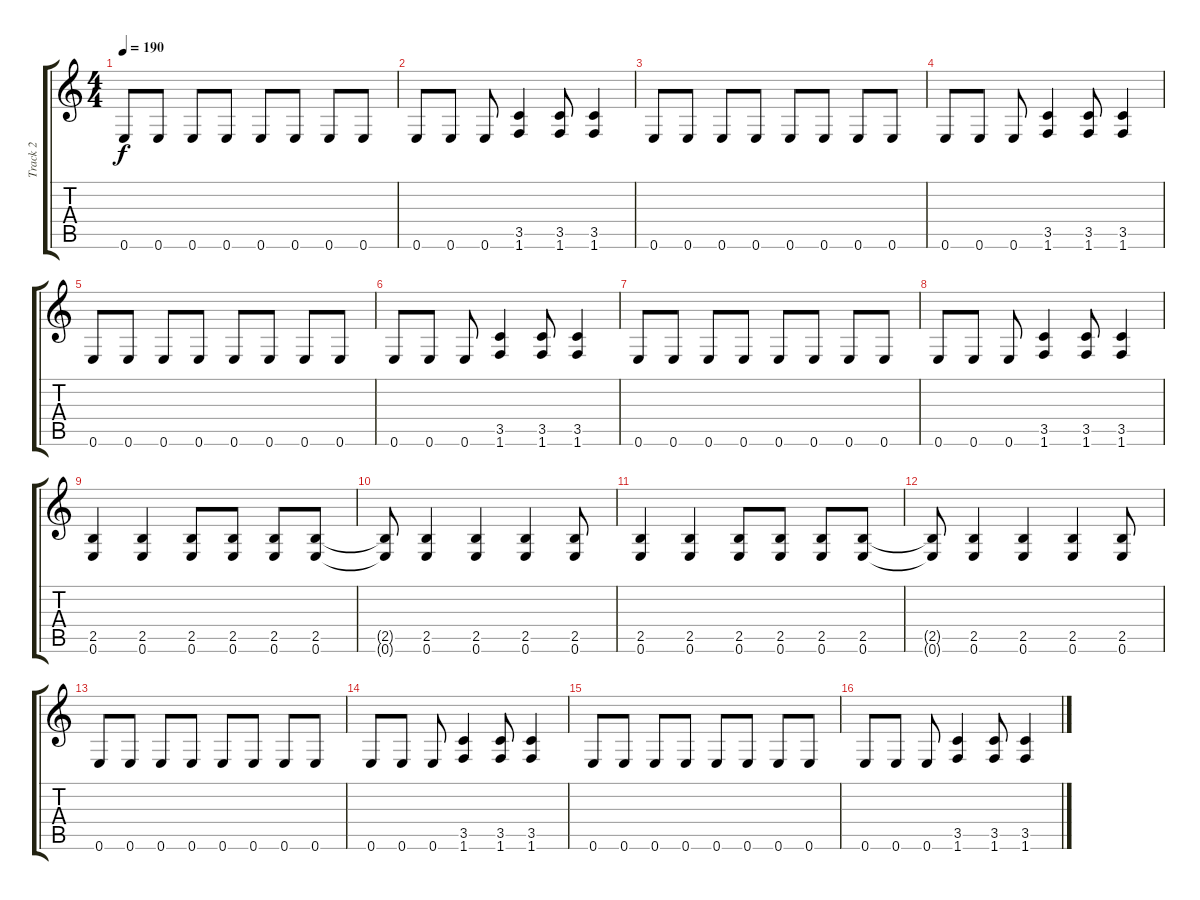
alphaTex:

\track ("Track 2" "Track 2") {instrument distortionguitar}
\staff {score tabs}
\tuning (E4 B3 G3 D3 A2 E2) {hide}
\ts (4 4)
\tempo 190
\clef g2
\ks c
0.6.8{dy f} 0.6.8 0.6.8 0.6.8 0.6.8 0.6.8 0.6.8 0.6.8 |
0.6.8 0.6.8 0.6.8 (3.5 1.6).4 (3.5 1.6).8 (3.5 1.6).4 |
0.6.8 0.6.8 0.6.8 0.6.8 0.6.8 0.6.8 0.6.8 0.6.8 |
0.6.8 0.6.8 0.6.8 (3.5 1.6).4 (3.5 1.6).8 (3.5 1.6).4 |
0.6.8 0.6.8 0.6.8 0.6.8 0.6.8 0.6.8 0.6.8 0.6.8 |
0.6.8 0.6.8 0.6.8 (3.5 1.6).4 (3.5 1.6).8 (3.5 1.6).4 |
0.6.8 0.6.8 0.6.8 0.6.8 0.6.8 0.6.8 0.6.8 0.6.8 |
0.6.8 0.6.8 0.6.8 (3.5 1.6).4 (3.5 1.6).8 (3.5 1.6).4 |
(2.5 0.6).4 (2.5 0.6).4 (2.5 0.6).8 (2.5 0.6).8 (2.5 0.6).8 (2.5 0.6).8 |
(2.5{t} 0.6{t}).8 (2.5 0.6).4 (2.5 0.6).4 (2.5 0.6).4 (2.5 0.6).8 |
(2.5 0.6).4 (2.5 0.6).4 (2.5 0.6).8 (2.5 0.6).8 (2.5 0.6).8 (2.5 0.6).8 |
(2.5{t} 0.6{t}).8 (2.5 0.6).4 (2.5 0.6).4 (2.5 0.6).4 (2.5 0.6).8 |
0.6.8 0.6.8 0.6.8 0.6.8 0.6.8 0.6.8 0.6.8 0.6.8 |
0.6.8 0.6.8 0.6.8 (3.5 1.6).4 (3.5 1.6).8 (3.5 1.6).4 |
0.6.8 0.6.8 0.6.8 0.6.8 0.6.8 0.6.8 0.6.8 0.6.8 |
0.6.8 0.6.8 0.6.8 (3.5 1.6).4 (3.5 1.6).8 (3.5 1.6).4
